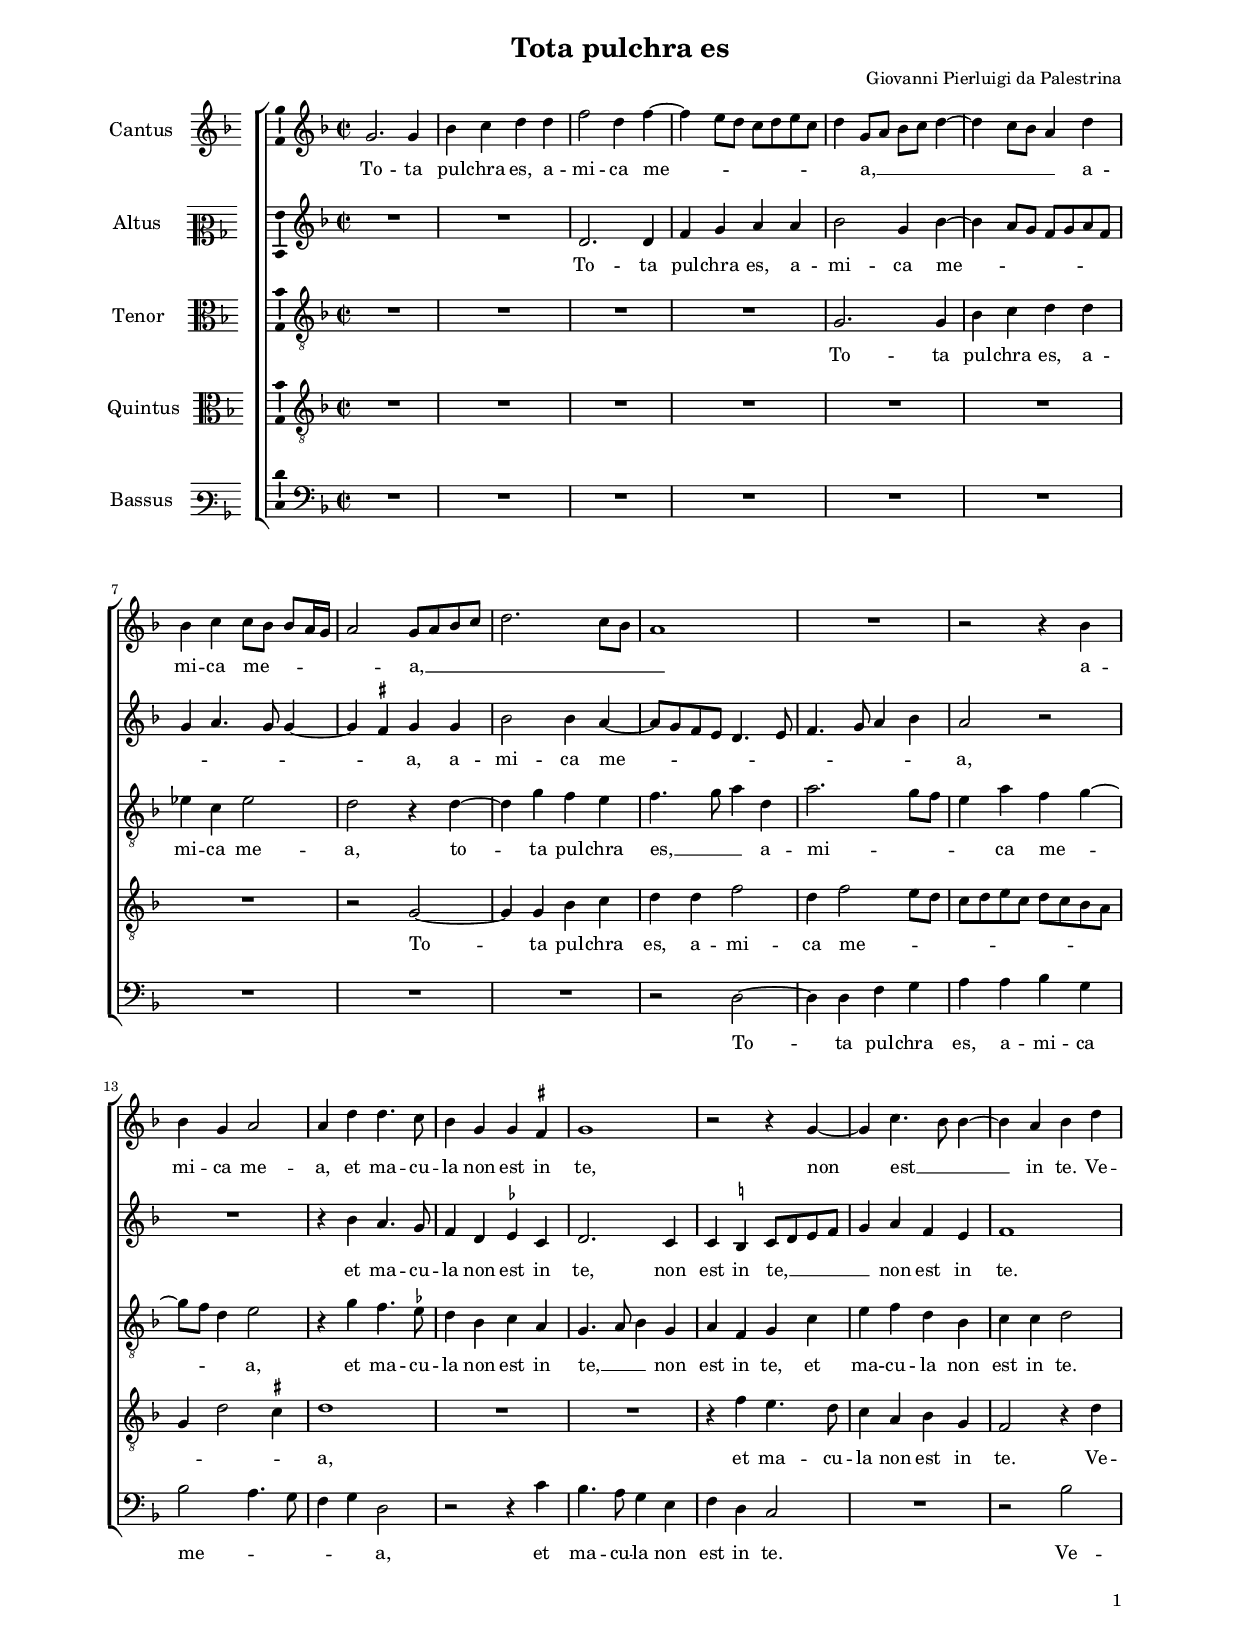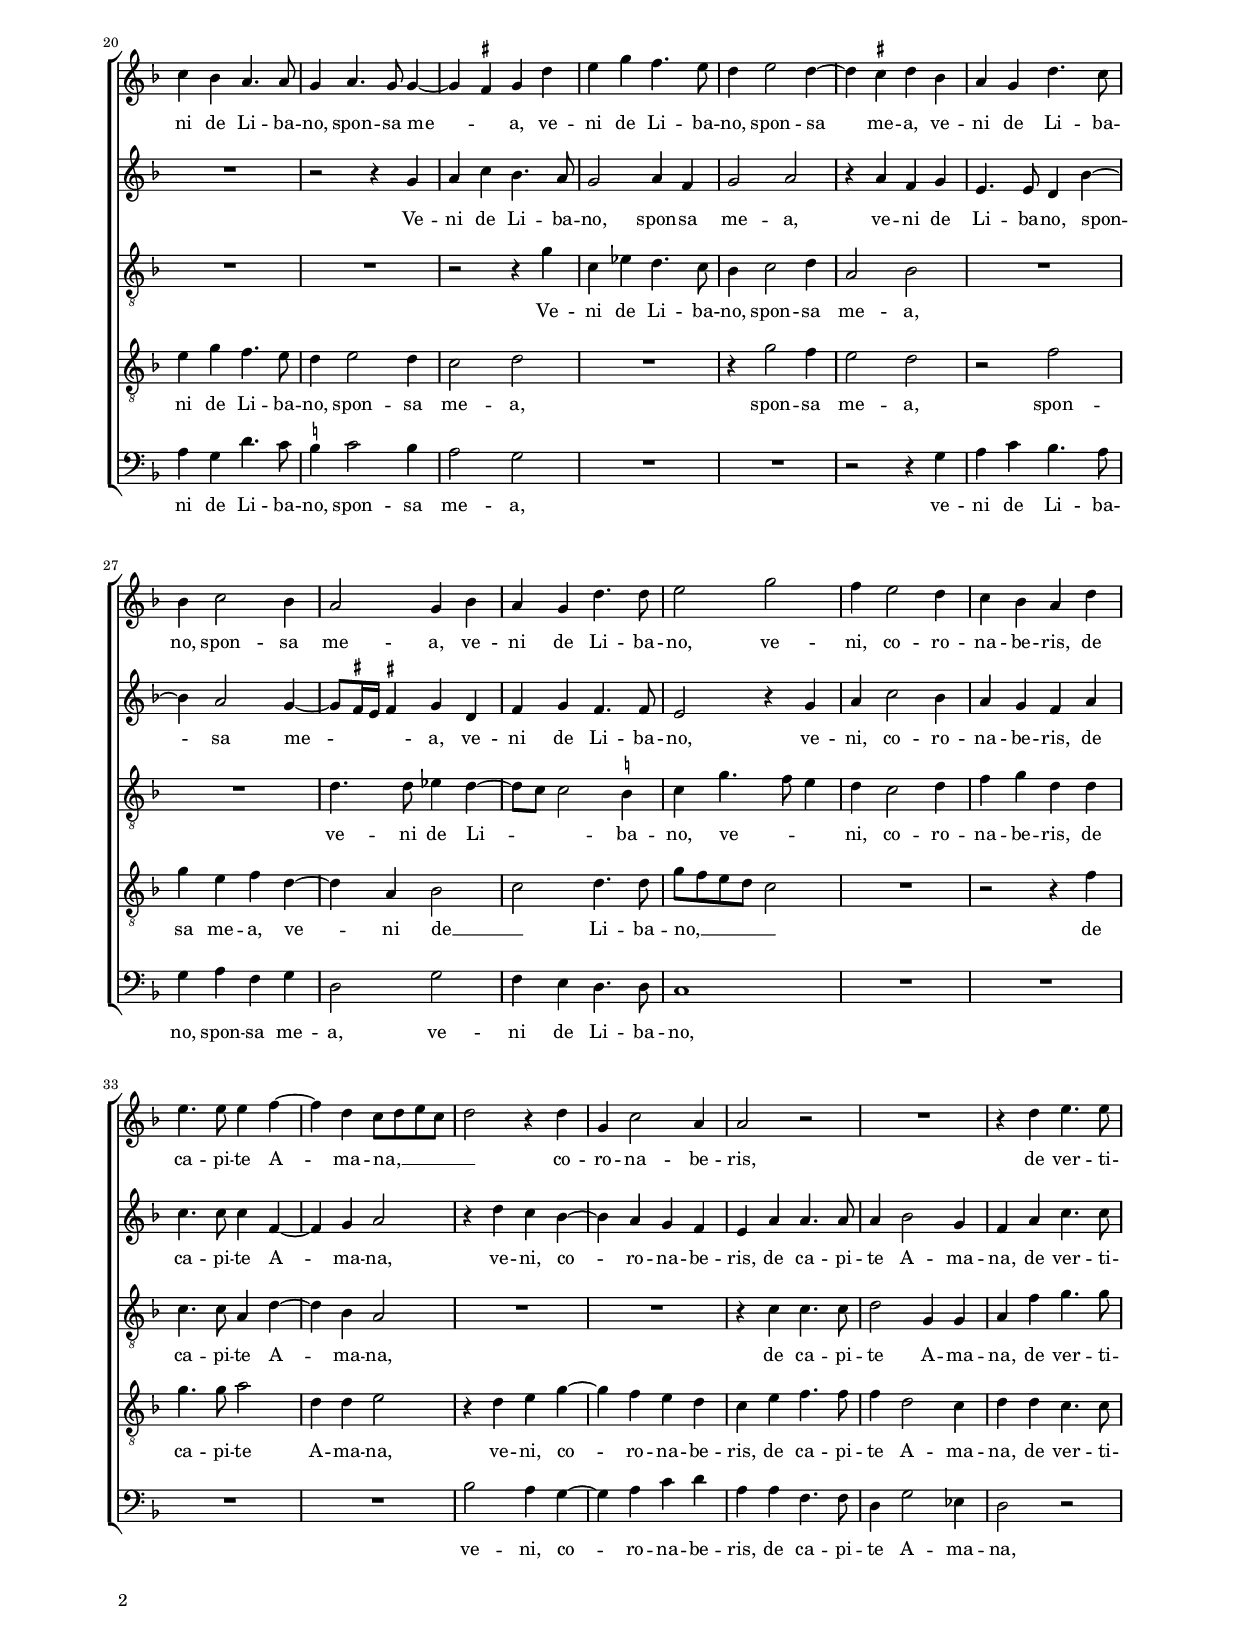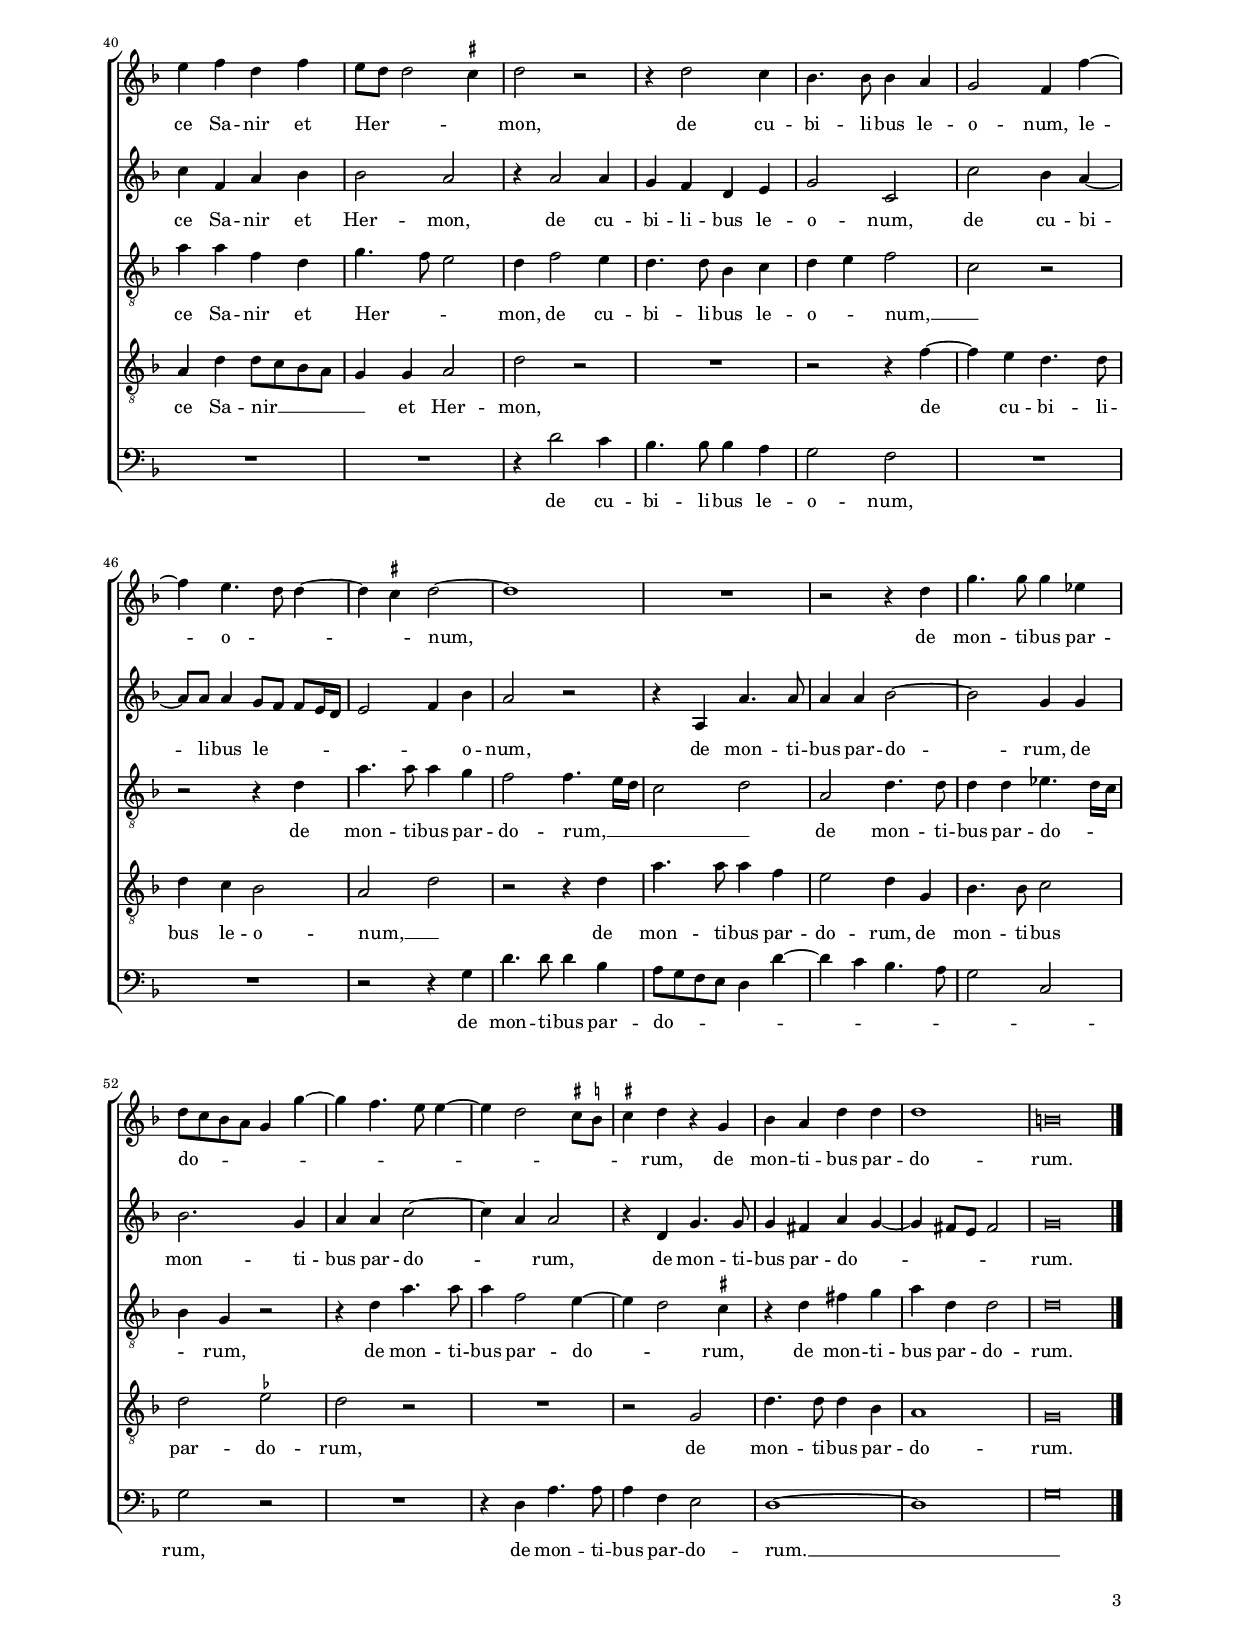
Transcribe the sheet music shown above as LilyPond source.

\header
{
  title="Tota pulchra es"
  composer="Giovanni Pierluigi da Palestrina"
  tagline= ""
}

\version "2.24.1"
\language deutsch
#(set-global-staff-size 15)
% #(set-default-paper-size "letter")
#(ly:set-option 'point-and-click #f)


\paper
	{
	top-margin = 1.8 \cm
	bottom-margin = 1.2 \cm
	left-margin = 2 \cm
	right-margin = 2 \cm
	ragged-bottom = ##f
	ragged-last-bottom = ##f
	print-page-number = ##f
	system-system-spacing = #'((basic-distance . 16) (minimum-distance . 14) (padding . 5) (strechability . 150))
	oddFooterMarkup=\markup   \fill-line { "" \fromproperty #'page:page-number-string }
	evenFooterMarkup=\markup  \fill-line { \fromproperty #'page:page-number-string "" }
	last-bottom-spacing = #'((basic-distance . 12) (minimum-distance . 7) (padding . 4))
	systems-per-page = 3
	page-count = 3
%	min-systems-per-page = 3
	markup-system-spacing.basic-distance = #12
	}

	
global = {
	\key f \major
	\time 2/2
	\set Score.tempoHideNote = ##t
	\tempo 4 = 95
	\skip 1*57
	\set Score.measureLength = #(ly:make-moment 2/1)
	\skip 1*2 \bar "|."
	}

	ficta = { \once \set suggestAccidentals = ##t }

	forget = #(define-music-function (music) (ly:music?) #{
		\accidentalStyle forget
		$music
		\accidentalStyle default
		#})


incipitcantus = \markup { \score {
	{
	\set Staff.instrumentName = \markup { \fontsize #1 "Cantus" }
	\key f \major
	\clef violin
	s4 \bar ""
	}
	\layout  {
	raggedright = ##t
	indent = 1.6 \cm
	line-width = 2.2\cm
	\context { \Staff \remove Time_signature_engraver }
	\override Staff.Clef.Y-extent = #'(0 . 0)
	}} \hspace #1 }

      
incipitaltus = \markup { \score {
	{
	\set Staff.instrumentName = \markup { \fontsize #1 "Altus" }
	\key f \major
	\clef mezzosoprano
	s4 \bar ""
	}
	\layout  {
	raggedright = ##t
	indent = 1.6 \cm
	line-width = 2.2\cm
	\context { \Staff \remove Time_signature_engraver }
	\override Staff.Clef.Y-extent = #'(0 . 0)
	}} \hspace #1 }


incipittenor = \markup { \score {
	{
	\set Staff.instrumentName = \markup { \fontsize #1 "Tenor" }
	\key f \major
	\clef alto
	s4 \bar ""
	}
	\layout  {
	raggedright = ##t
	indent = 1.6 \cm
	line-width = 2.2\cm
	\context { \Staff \remove Time_signature_engraver }
	\override Staff.Clef.Y-extent = #'(0 . 0)
	}} \hspace #1 }
      
      
incipitquintus = \markup { \score {
	{
	\set Staff.instrumentName = \markup { \fontsize #1 "Quintus" }
	\key f \major
	\clef alto
	s4 \bar ""
	}
	\layout  {
	raggedright = ##t
	indent = 1.6 \cm
	line-width = 2.2\cm
	\context { \Staff \remove Time_signature_engraver }
	\override Staff.Clef.Y-extent = #'(0 . 0)
	}} \hspace #1 }
      
      
incipitbassus = \markup { \score {
	{
	\set Staff.instrumentName = \markup { \fontsize #1 "Bassus" }
	\key f \major
	\clef varbaritone
	s4 \bar ""
	}
	\layout  {
	raggedright = ##t
	indent = 1.6 \cm
	line-width = 2.2\cm
	\context { \Staff \remove Time_signature_engraver }
	\override Staff.Clef.Y-extent = #'(0 . 0)
	}} \hspace #1 }


cantus =  \relative c''
	{
	g2. g4
	b4 c d d
	f2 d4 f~
	f4 e8 d c d e c
%5
	d4 g,8 a b c d4~ |
	d4 c8 b a4 d
	b4 c c8 b b[ a16 g]
	a2 g8 a b c
	d2. c8 b
%10
	a1 |
	R1
	r2 r4 b
	b4 g a2
	a4 d d4. c8
%15
	b4 g g \ficta fis4 |
	g1
	r2 r4 g~
	g4 c4. b8 b4~
	b4 a b d
%20
	c4 b a4. a8 |
	g4 a4. g8 g4~
	g4 \ficta fis g d'
	e4 g f4. e8
	d4 e2 d4~
%25
	d4 \ficta cis d b |
	a4 g d'4. c8
	b4 c2 b4
	a2 g4 b
	a4 g d'4. d8
%30
	e2 g |
	f4 e2 d4
	c4 b a d
	e4. e8 e4 f~
	f4 d c8 d e c
%35
	d2 r4 d
	g,4 c2 a4
	a2 r
	R1
	r4 d e4. e8
%40
	e4 f d f |
	e8 d d2 \ficta cis4
	d2 r
	r4 d2 c4
	b4. b8 b4 a
%45
	g2 f4 f'~
	f4 e4. d8 d4~
	d4 \ficta cis d2~
	d1
	R1
%50
	r2 r4 d |
	g4. g8 g4 es
	d8 c b a g4 g'~
	g4 f4. e8 e4~
	e4 d2 \ficta cis8 \ficta h
%55
	\ficta cis4 d r g, |
	b4 a d d
	d1
	h\breve |
	}


altus =  \relative c'
	{
	R1
	R1
	d2. d4
	f4 g a a
%5
	b2 g4 b~ |
	b4 a8 g f g a f
	g4 a4. g8 g4~
	g4 \ficta fis g g
	b2 b4 a~
%10
	a8 g f e d4. e8 |
	f4. g8 a4 b
	a2 r
	R1
	r4 b a4. g8
%15
	f4 d \ficta es c |
	d2. c4
	c4 \ficta h c8 d e f
	g4 a f e
	f1
%20
	R1 |
	r2 r4 g
	a4 c b4. a8
	g2 a4 f
	g2 a
%25
	r4 a f g |
	e4. e8 d4 b'~
	b4 a2 g4~
	g8 \ficta fis16 e \ficta fis!4 g d
	f4 g f4. f8
%30
	e2 r4 g |
	a4 c2 b4
	a4 g f a
	c4. c8 c4 f,~
	f4 g a2
%35
	r4 d c b~ |
	b4 a g f
	e4 a a4. a8
	a4 b2 g4
	f4 a c4. c8
%40
	c4 f, a b |
	b2 a
	r4 a2 a4
	g4 f d e
	g2 c,
%45
	c'2 b4 a~ |
	a8 a a4 g8 f f[ e16 d]
	e2 f4 b
	a2 r
	r4 a, a'4. a8
%50
	a4 a b2~ |
	b2 g4 g
	b2. g4
	a4 a c2~
	c4 a a2
%55
	r4 d, g4. g8 |
	g4 fis a g~
	g4 fis8 e fis2
	g\breve |
	}


tenor =  \relative c'
	{
	R1
	R1
	R1
	R1
%5
	g2. g4 |
	b4 c d d
	es4 c es2
	d2 r4 d~
	d4 g f e
%10
	f4. g8 a4 d, |
	a'2. g8 f
	e4 a f g~
	g8 f d4 e2
	r4 g f4. \ficta es8
%15
	d4 b c a |
	g4. a8 b4 g
	a4 f g c
	e4 f d b
	c4 c d2
%20
	R1 |
	R1
	r2 r4 g
	c,4 es d4. c8
	b4 c2 d4
%25
	a2 b |
	R1
	R1
	d4. d8 es4 d~
	d8 c c2 \ficta h4
%30
	c4 g'4. f8 e4 |
	d4 c2 d4
	f4 g d d
	c4. c8 a4 d~
	d4 b a2
%35
	R1 |
	R1
	r4 c c4. c8
	d2 g,4 g
	a4 f' g4. g8
%40
	a4 a f d |
	g4. f8 e2
	d4 f2 e4
	d4. d8 b4 c
	d4 e f2
%45
	c2 r |
	r2 r4 d
	a'4. a8 a4 g
	f2 f4. e16 d
	c2 d
%50
	a2 d4. d8 |
	d4 d es4. d16 c
	b4 g r2
	r4 d' a'4. a8
	a4 f2 e4~
%55
	e4 d2 \ficta cis4 |
	r4 d fis g
	a4 d, d2
	d\breve |
	}


quintus  =  \relative c'
	{
	R1
	R1
	R1
	R1
%5
	R1 |
	R1
	R1
	r2 g~
	g4 g b c
%10
	d4 d f2 |
	d4 f2 e8 d
	c8 d e c d c b a
	g4 d'2 \ficta cis4
	d1
%15
	R1 |
	R1
	r4 f e4. d8
	c4 a b g
	f2 r4 d'
%20
	e4 g f4. e8 |
	d4 e2 d4
	c2 d
	R1
	r4 g2 f4
%25
	e2 d |
	r2 f
	g4 e f d~
	d4 a b2
	c2 d4. d8
%30
	g8 f e d c2 |
	R1
	r2 r4 f
	g4. g8 a2
	d,4 d e2
%35
	r4 d e g~ |
	g4 f e d
	c4 e f4. f8
	f4 d2 c4
	d4 d c4. c8
%40
	a4 d d8 c b a |
	g4 g a2
	d2 r
	R1
	r2 r4 f~
%45
	f4 e d4. d8 |
	d4 c b2
	a2 d
	r2 r4 d
	a'4. a8 a4 f
%50
	e2 d4 g, |
	b4. b8 c2
	d2 \ficta es
	d2 r
	R1
%55
	r2 g, |
	d'4. d8 d4 b
	a1
	g\breve |
	}


bassus  =  \relative c
	{
	R1
	R1
	R1
	R1
%5
	R1 |
	R1
	R1
	R1
	R1
%10
	r2 d~ |
	d4 d f g
	a4 a b g
	b2 a4. g8
	f4 g d2
%15
	r2 r4 c' |
	b4. a8 g4 e
	f4 d c2
	R1
	r2 b'
%20
	a4 g d'4. c8 |
	\ficta h4 c2 \forget b4
	a2 g
	R1
	R1
%25
	r2 r4 g |
	a4 c b4. a8
	g4 a f g
	d2 g
	f4 e d4. d8
%30
	c1 |
	R1
	R1
	R1
	R1
%35
	b'2 a4 g~ |
	g4 a c d
	a4 a f4. f8
	d4 g2 es4
	d2 r
%40
	R1 |
	R1
	r4 d'2 c4
	b4. b8 b4 a
	g2 f
%45
	R1 |
	R1
	r2 r4 g
	d'4. d8 d4 b
	a8 g f e d4 d'~
%50
	d4 c b4. a8 |
	g2 c,
	g'2 r
	R1
	r4 d a'4. a8
%55
	a4 f e2 |
	d1~
	d1
	g\breve |
	}


lyricscantus = \lyricmode {
	To -- ta pul -- chra es, a -- mi -- ca me -- _ _ _ _ _ _ _ a, __ _ _ _ _ _ _ _
	a -- mi -- ca me -- _ _ _ _ _ a, __ _ _ _ _ _ _ _
	a -- mi -- ca me -- a,
	et ma -- cu -- la non est in te,
	non est __ _ _ in te.
	Ve -- ni de Li -- ba -- no, spon -- sa me -- _ a,
	ve -- ni de Li -- ba -- no, spon -- sa me -- a,
	ve -- ni de Li -- ba -- no, spon -- sa me -- a,
	ve -- ni de Li -- ba -- no,
	ve -- ni, co -- ro -- na -- be -- ris,
	de ca -- pi -- te A -- ma -- na, __ _ _ _ _
	co -- ro -- na -- be -- ris,
	de ver -- ti -- ce Sa -- nir et Her -- _ _ _ mon,
	de cu -- bi -- li -- bus le -- o -- num,
	le -- o -- _ _ _ num,
	de mon -- ti -- bus par -- do -- _ _ _ _ _ _ _ _ _ _ _ _ rum,
	de mon -- ti -- bus par -- do -- rum.
	}


lyricsaltus = \lyricmode {
	To -- ta pul -- chra es, a -- mi -- ca me -- _ _ _ _ _ _ _ _ _ _ _ a,
	a -- mi -- ca me -- _ _ _ _ _ _ _ _ _ a,
	et ma -- cu -- la non est in te,
	non est in te, __ _ _ _ _
	non est in te.
	Ve -- ni de Li -- ba -- no, spon -- sa me -- a,
	ve -- ni de Li -- ba -- no, spon -- sa me -- _ _ _ a,
	ve -- ni de Li -- ba -- no,
	ve -- ni, co -- ro -- na -- be -- ris,
	de ca -- pi -- te A -- ma -- na,
	ve -- ni, co -- ro -- na -- be -- ris,
	de ca -- pi -- te A -- ma -- na,
	de ver -- ti -- ce Sa -- nir et Her -- mon,
	de cu -- bi -- li -- bus le -- o -- num,
	de cu -- bi -- li -- bus le -- _ _ _ _ _ _ o -- num,
	de mon -- ti -- bus par -- do -- rum,
	de mon -- ti -- bus par -- do -- _ rum,
	de mon -- ti -- bus par -- do -- _ _ _ _ rum.
	}


lyricstenor = \lyricmode {
	To -- ta pul -- chra es, a -- mi -- ca me -- a,
	to -- ta pul -- chra es, __ _ _ a -- mi -- _ _ _ ca me -- _ _ _ a,
	et ma -- cu -- la non est in te, __ _ _
	non est in te,
	et ma -- cu -- la non est in te.
	Ve -- ni de Li -- ba -- no, spon -- sa me -- a,
	ve -- ni de Li -- _ _ ba -- no,
	ve -- _ _ ni, co -- ro -- na -- be -- ris,
	de ca -- pi -- te A -- ma -- na,
	de ca -- pi -- te A -- ma -- na,
	de ver -- ti -- ce Sa -- nir et Her -- _ _ mon,
	de cu -- bi -- li -- bus le -- o -- _ num, __ _
	de mon -- ti -- bus par -- do -- rum, __ _ _ _ _ 
	de mon -- ti -- bus par -- do -- _ _ _ rum,
	de mon -- ti -- bus par -- do -- _ rum,
	de mon -- ti -- bus par -- do -- rum.
	}


lyricsquintus = \lyricmode {
	To -- ta pul -- chra es, a -- mi -- ca me -- _ _ _ _ _ _ _ _ _ _ _ _ _ a,
	et ma -- cu -- la non est in te.
	Ve -- ni de Li -- ba -- no, spon -- sa me -- a,
	spon -- sa me -- a,
	spon -- sa me -- a,
	ve -- ni de __ _ Li -- ba -- no, __ _ _ _ _
	de ca -- pi -- te A -- ma -- na,
	ve -- ni, co -- ro -- na -- be -- ris,
	de ca -- pi -- te A -- ma -- na,
	de ver -- ti -- ce Sa -- nir __ _ _ _ _ et Her -- mon,
	de cu -- bi -- li -- bus le -- o -- num, __ _
	de mon -- ti -- bus par -- do -- rum,
	de mon -- ti -- bus par -- do -- rum,
	de mon -- ti -- bus par -- do -- rum.
	}


lyricsbassus = \lyricmode {
	To -- ta pul -- chra es, a -- mi -- ca me -- _ _ _ _ a,
	et ma -- cu -- la non est in te.
	Ve -- ni de Li -- ba -- no, spon -- sa me -- a,
	ve -- ni de Li -- ba -- no, spon -- sa me -- a,
	ve -- ni de Li -- ba -- no,
	ve -- ni, co -- ro -- na -- be -- ris,
	de ca -- pi -- te A -- ma -- na,
	de cu -- bi -- li -- bus le -- o -- num,
	de mon -- ti -- bus par -- do -- _ _ _ _ _ _ _ _ _ _ rum,
	de mon -- ti -- bus par -- do -- rum. __ _
	}


\score
{  
	\transpose c c {
	\new ChoirStaff \with { \override StaffGrouper.staff-staff-spacing.basic-distance = #12 }
	<<

	\new Staff << \global
	\new Voice="v1" {
		\set Staff.instrumentName=\incipitcantus
%		\set Staff.instrumentName= "S"
		\set Staff.midiInstrument = "reed organ"
		\clef violin
		\cantus }
	\new Lyrics \lyricsto "v1" {\lyricscantus }
	>>


	\new Staff << \global
	\new Voice="v2" {
		\set Staff.instrumentName=\incipitaltus
%		\set Staff.instrumentName= "A"
		\set Staff.midiInstrument = "reed organ"
		\clef violin % "G_8"
		\altus}
	\new Lyrics \lyricsto "v2" {\lyricsaltus }
	>>


	\new Staff << \global
	\new Voice="v3" {
		\set Staff.instrumentName=\incipittenor
%		\set Staff.instrumentName= "T"
		\set Staff.midiInstrument = "reed organ"
		\clef "G_8"
		\tenor }
	\new Lyrics \lyricsto "v3" {\lyricstenor }
	>>


	\new Staff << \global
	\new Voice="v5" {
		\set Staff.instrumentName=\incipitquintus
%		\set Staff.instrumentName= "Q"
		\set Staff.midiInstrument = "reed organ"
		\clef "G_8"
		\quintus}
	\new Lyrics \lyricsto "v5" {\lyricsquintus }
	>>


	\new Staff << \global
	\new Voice="v4" {
		\set Staff.instrumentName=\incipitbassus
%		\set Staff.instrumentName= "B"
		\set Staff.midiInstrument = "reed organ"
		\clef bass 
		\bassus }
	\new Lyrics \lyricsto "v4" {\lyricsbassus}
	>>

	>>
	} % transpose

	\layout
	{
	indent = 2.5\cm
	\context { \Lyrics \override VerticalAxisGroup.nonstaff-relatedstaff-spacing.padding = #1.4 }
%	\context { \Lyrics \override LyricText.font-size = #1 }
	\context { \Staff \override TimeSignature.break-visibility = #end-of-line-invisible }
	\context { \Staff \consists Ambitus_engraver }
	\context { \Score \override BarNumber.padding = #2 }
	\context { \Voice \override NoteHead.style = #'baroque }
	}

\midi
	{
    	
	}

}


% EOF
